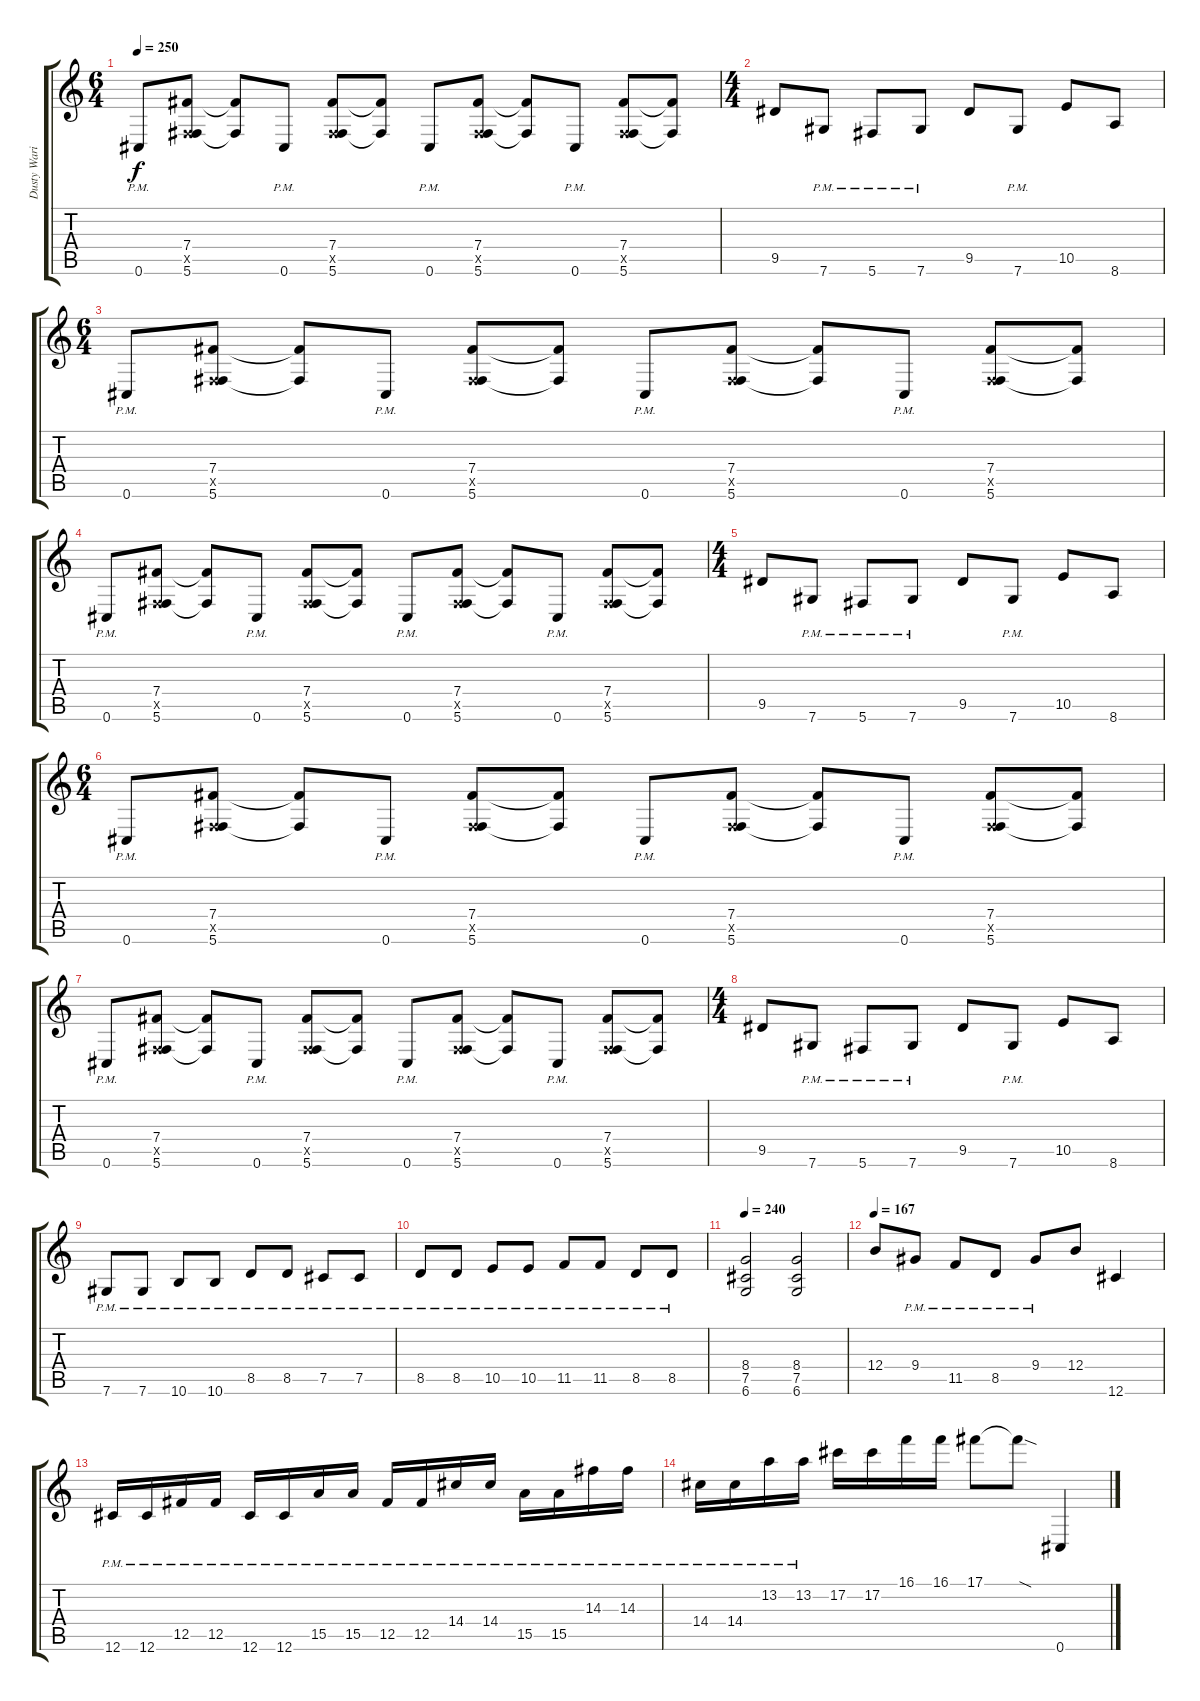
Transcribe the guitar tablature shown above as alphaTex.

\track ("Dusty Waring - Rhythm" "Dusty Wari") {instrument distortionguitar}
\staff {score tabs}
\tuning (Db4 Ab3 E3 B2 Gb2 Db2) {hide}
\ts (6 4)
\tempo 250
\clef g2
\ks c
0.6{pm}.8{dy f} (7.4 0.5{x} 5.6).8 (7.4{t} 5.6{t}).8 0.6{pm}.8 (7.4 0.5{x} 5.6).8 (7.4{t} 5.6{t}).8 0.6{pm}.8 (7.4 0.5{x} 5.6).8 (7.4{t} 5.6{t}).8 0.6{pm}.8 (7.4 0.5{x} 5.6).8 (7.4{t} 5.6{t}).8 |
\ts (4 4)
9.5.8 7.6{pm}.8 5.6{pm}.8 7.6{pm}.8 9.5.8 7.6{pm}.8 10.5.8 8.6.8 |
\ts (6 4)
0.6{pm}.8 (7.4 0.5{x} 5.6).8 (7.4{t} 5.6{t}).8 0.6{pm}.8 (7.4 0.5{x} 5.6).8 (7.4{t} 5.6{t}).8 0.6{pm}.8 (7.4 0.5{x} 5.6).8 (7.4{t} 5.6{t}).8 0.6{pm}.8 (7.4 0.5{x} 5.6).8 (7.4{t} 5.6{t}).8 |
0.6{pm}.8 (7.4 0.5{x} 5.6).8 (7.4{t} 5.6{t}).8 0.6{pm}.8 (7.4 0.5{x} 5.6).8 (7.4{t} 5.6{t}).8 0.6{pm}.8 (7.4 0.5{x} 5.6).8 (7.4{t} 5.6{t}).8 0.6{pm}.8 (7.4 0.5{x} 5.6).8 (7.4{t} 5.6{t}).8 |
\ts (4 4)
9.5.8 7.6{pm}.8 5.6{pm}.8 7.6{pm}.8 9.5.8 7.6{pm}.8 10.5.8 8.6.8 |
\ts (6 4)
0.6{pm}.8 (7.4 0.5{x} 5.6).8 (7.4{t} 5.6{t}).8 0.6{pm}.8 (7.4 0.5{x} 5.6).8 (7.4{t} 5.6{t}).8 0.6{pm}.8 (7.4 0.5{x} 5.6).8 (7.4{t} 5.6{t}).8 0.6{pm}.8 (7.4 0.5{x} 5.6).8 (7.4{t} 5.6{t}).8 |
0.6{pm}.8 (7.4 0.5{x} 5.6).8 (7.4{t} 5.6{t}).8 0.6{pm}.8 (7.4 0.5{x} 5.6).8 (7.4{t} 5.6{t}).8 0.6{pm}.8 (7.4 0.5{x} 5.6).8 (7.4{t} 5.6{t}).8 0.6{pm}.8 (7.4 0.5{x} 5.6).8 (7.4{t} 5.6{t}).8 |
\ts (4 4)
9.5.8 7.6{pm}.8 5.6{pm}.8 7.6{pm}.8 9.5.8 7.6{pm}.8 10.5.8 8.6.8 |
7.6{pm}.8 7.6{pm}.8 10.6{pm}.8 10.6{pm}.8 8.5{pm}.8 8.5{pm}.8 7.5{pm}.8 7.5{pm}.8 |
8.5{pm}.8 8.5{pm}.8 10.5{pm}.8 10.5{pm}.8 11.5{pm}.8 11.5{pm}.8 8.5{pm}.8 8.5{pm}.8 |
\tempo 240
(8.4 7.5 6.6).2 (8.4 7.5 6.6).2 |
\tempo 167
12.4.8 9.4{pm}.8 11.5{pm}.8 8.5{pm}.8 9.4{pm}.8 12.4.8 12.6.4 |
12.6{pm}.16 12.6{pm}.16 12.5{pm}.16 12.5{pm}.16 12.6{pm}.16 12.6{pm}.16 15.5{pm}.16 15.5{pm}.16 12.5{pm}.16 12.5{pm}.16 14.4{pm}.16 14.4{pm}.16 15.5{pm}.16 15.5{pm}.16 14.3{pm}.16 14.3{pm}.16 |
14.4{pm}.16 14.4{pm}.16 13.2{pm}.16 13.2{pm}.16 17.2.16 17.2.16 16.1.16 16.1.16 17.1.8 17.1{sod t}.8 0.6.4
